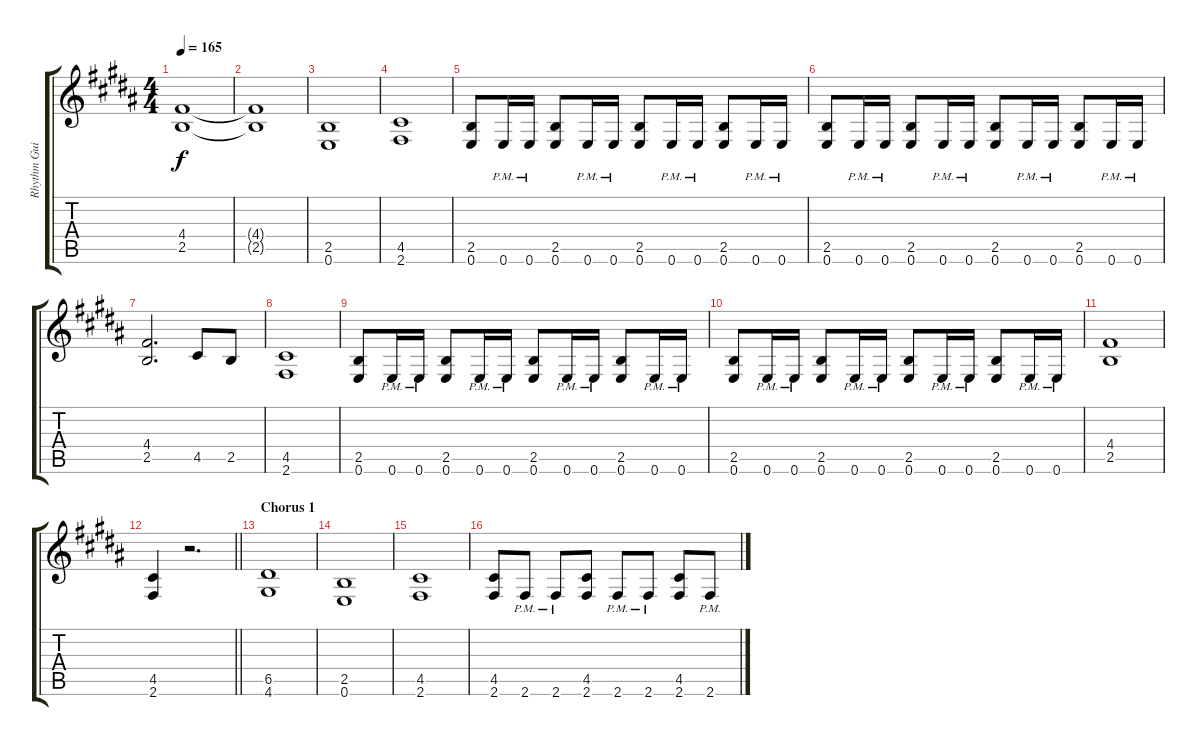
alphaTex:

\track ("Rhythm Guitar 1: Juha-Pekka Alanen" "Rhythm Gui") {instrument distortionguitar}
\staff {score tabs}
\tuning (E4 B3 G3 D3 A2 E2) {hide}
\ts (4 4)
\section ("" "")
\tempo 165
\clef g2
\ks g#minor
(4.4 2.5).1{dy f} |
(4.4{t} 2.5{t}).1 |
(2.5 0.6).1 |
(4.5 2.6).1 |
(2.5 0.6).8 0.6{pm}.16 0.6{pm}.16 (2.5 0.6).8 0.6{pm}.16 0.6{pm}.16 (2.5 0.6).8 0.6{pm}.16 0.6{pm}.16 (2.5 0.6).8 0.6{pm}.16 0.6{pm}.16 |
(2.5 0.6).8 0.6{pm}.16 0.6{pm}.16 (2.5 0.6).8 0.6{pm}.16 0.6{pm}.16 (2.5 0.6).8 0.6{pm}.16 0.6{pm}.16 (2.5 0.6).8 0.6{pm}.16 0.6{pm}.16 |
(4.4 2.5).2{d} 4.5.8 2.5.8 |
(4.5 2.6).1 |
(2.5 0.6).8 0.6{pm}.16 0.6{pm}.16 (2.5 0.6).8 0.6{pm}.16 0.6{pm}.16 (2.5 0.6).8 0.6{pm}.16 0.6{pm}.16 (2.5 0.6).8 0.6{pm}.16 0.6{pm}.16 |
(2.5 0.6).8 0.6{pm}.16 0.6{pm}.16 (2.5 0.6).8 0.6{pm}.16 0.6{pm}.16 (2.5 0.6).8 0.6{pm}.16 0.6{pm}.16 (2.5 0.6).8 0.6{pm}.16 0.6{pm}.16 |
(4.4 2.5).1 |
\barLineRight lightlight
(4.5 2.6).4 r.2{d} |
\section ("" "Chorus 1")
(6.5 4.6).1 |
(2.5 0.6).1 |
(4.5 2.6).1 |
(4.5 2.6).8 2.6{pm}.8 2.6{pm}.8 (4.5 2.6).8 2.6{pm}.8 2.6{pm}.8 (4.5 2.6).8 2.6{pm}.8
